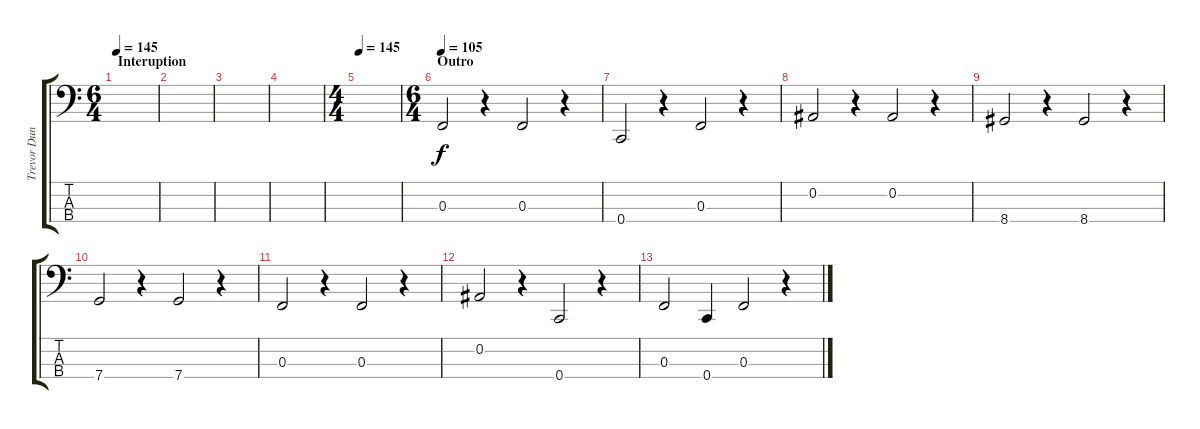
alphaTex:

\track ("Trevor Dunn" "Trevor Dun") {instrument fretlessbass}
\staff {score tabs}
\tuning (Eb2 Bb1 F1 C1) {hide}
\ts (6 4)
\section ("" "Interuption")
\tempo 145
\clef f4
\ks c
|
|
|
|
\ts (4 4)
\tempo 145
|
\ts (6 4)
\section ("" "Outro")
\tempo 105
0.3.2 r.4 0.3.2 r.4 |
0.4.2 r.4 0.3.2 r.4 |
0.2.2 r.4 0.2.2 r.4 |
8.4.2 r.4 8.4.2 r.4 |
7.4.2 r.4 7.4.2 r.4 |
0.3.2 r.4 0.3.2 r.4 |
0.2.2 r.4 0.4.2 r.4 |
0.3.2 0.4.4 0.3.2 r.4
